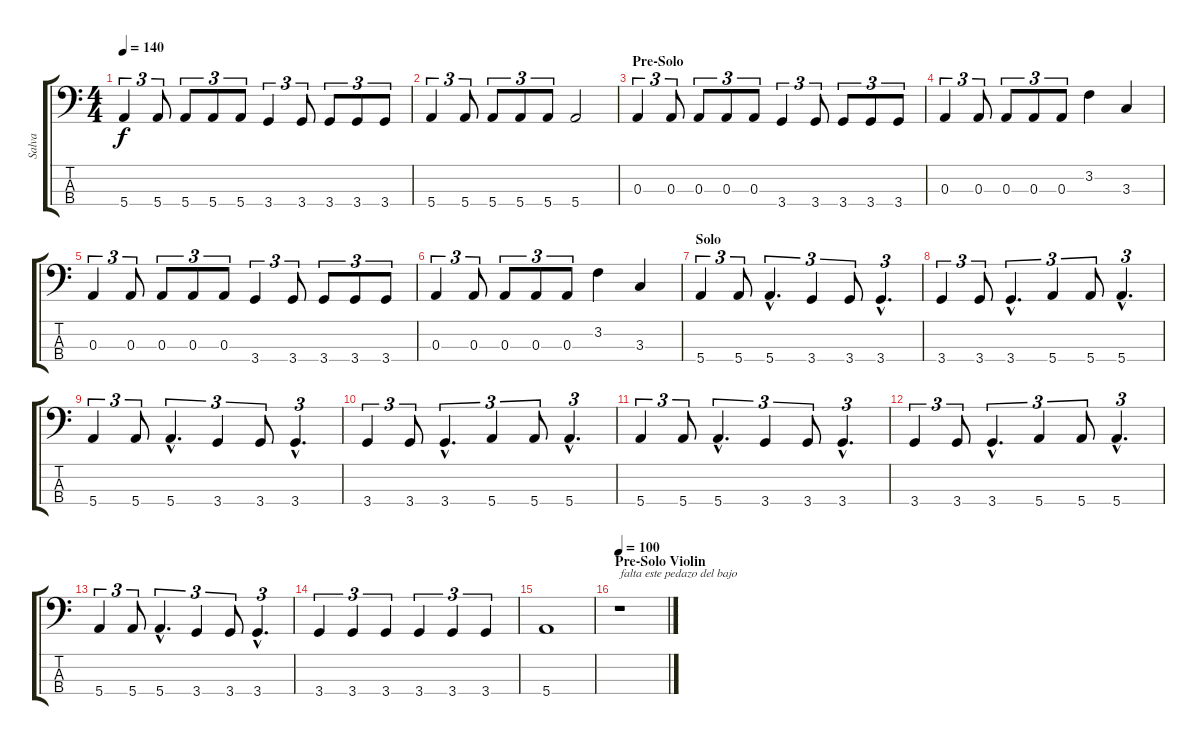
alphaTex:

\track ("Salva" "Salva") {instrument electricbassfinger}
\staff {score tabs}
\tuning (G2 D2 A1 E1) {hide}
\ts (4 4)
\tempo 140
\clef f4
\ks c
5.4.4{tu (3 2) dy f} 5.4.8{tu (3 2)} 5.4.8{tu (3 2)} 5.4.8{tu (3 2)} 5.4.8{tu (3 2)} 3.4.4{tu (3 2)} 3.4.8{tu (3 2)} 3.4.8{tu (3 2)} 3.4.8{tu (3 2)} 3.4.8{tu (3 2)} |
5.4.4{tu (3 2)} 5.4.8{tu (3 2)} 5.4.8{tu (3 2)} 5.4.8{tu (3 2)} 5.4.8{tu (3 2)} 5.4.2 |
\section ("" "Pre-Solo")
0.3.4{tu (3 2)} 0.3.8{tu (3 2)} 0.3.8{tu (3 2)} 0.3.8{tu (3 2)} 0.3.8{tu (3 2)} 3.4.4{tu (3 2)} 3.4.8{tu (3 2)} 3.4.8{tu (3 2)} 3.4.8{tu (3 2)} 3.4.8{tu (3 2)} |
0.3.4{tu (3 2)} 0.3.8{tu (3 2)} 0.3.8{tu (3 2)} 0.3.8{tu (3 2)} 0.3.8{tu (3 2)} 3.2.4 3.3.4 |
0.3.4{tu (3 2)} 0.3.8{tu (3 2)} 0.3.8{tu (3 2)} 0.3.8{tu (3 2)} 0.3.8{tu (3 2)} 3.4.4{tu (3 2)} 3.4.8{tu (3 2)} 3.4.8{tu (3 2)} 3.4.8{tu (3 2)} 3.4.8{tu (3 2)} |
0.3.4{tu (3 2)} 0.3.8{tu (3 2)} 0.3.8{tu (3 2)} 0.3.8{tu (3 2)} 0.3.8{tu (3 2)} 3.2.4 3.3.4 |
\section ("" "Solo")
5.4.4{tu (3 2)} 5.4.8{tu (3 2)} 5.4{hac}.4{d tu (3 2)} 3.4.4{tu (3 2)} 3.4.8{tu (3 2)} 3.4{hac}.4{d tu (3 2)} |
3.4.4{tu (3 2)} 3.4.8{tu (3 2)} 3.4{hac}.4{d tu (3 2)} 5.4.4{tu (3 2)} 5.4.8{tu (3 2)} 5.4{hac}.4{d tu (3 2)} |
5.4.4{tu (3 2)} 5.4.8{tu (3 2)} 5.4{hac}.4{d tu (3 2)} 3.4.4{tu (3 2)} 3.4.8{tu (3 2)} 3.4{hac}.4{d tu (3 2)} |
3.4.4{tu (3 2)} 3.4.8{tu (3 2)} 3.4{hac}.4{d tu (3 2)} 5.4.4{tu (3 2)} 5.4.8{tu (3 2)} 5.4{hac}.4{d tu (3 2)} |
5.4.4{tu (3 2)} 5.4.8{tu (3 2)} 5.4{hac}.4{d tu (3 2)} 3.4.4{tu (3 2)} 3.4.8{tu (3 2)} 3.4{hac}.4{d tu (3 2)} |
3.4.4{tu (3 2)} 3.4.8{tu (3 2)} 3.4{hac}.4{d tu (3 2)} 5.4.4{tu (3 2)} 5.4.8{tu (3 2)} 5.4{hac}.4{d tu (3 2)} |
5.4.4{tu (3 2)} 5.4.8{tu (3 2)} 5.4{hac}.4{d tu (3 2)} 3.4.4{tu (3 2)} 3.4.8{tu (3 2)} 3.4{hac}.4{d tu (3 2)} |
3.4.4{tu (3 2)} 3.4.4{tu (3 2)} 3.4.4{tu (3 2)} 3.4.4{tu (3 2)} 3.4.4{tu (3 2)} 3.4.4{tu (3 2)} |
5.4.1 |
\section ("" "Pre-Solo Violin")
\tempo 100
r.1{txt "falta este pedazo del bajo"}
